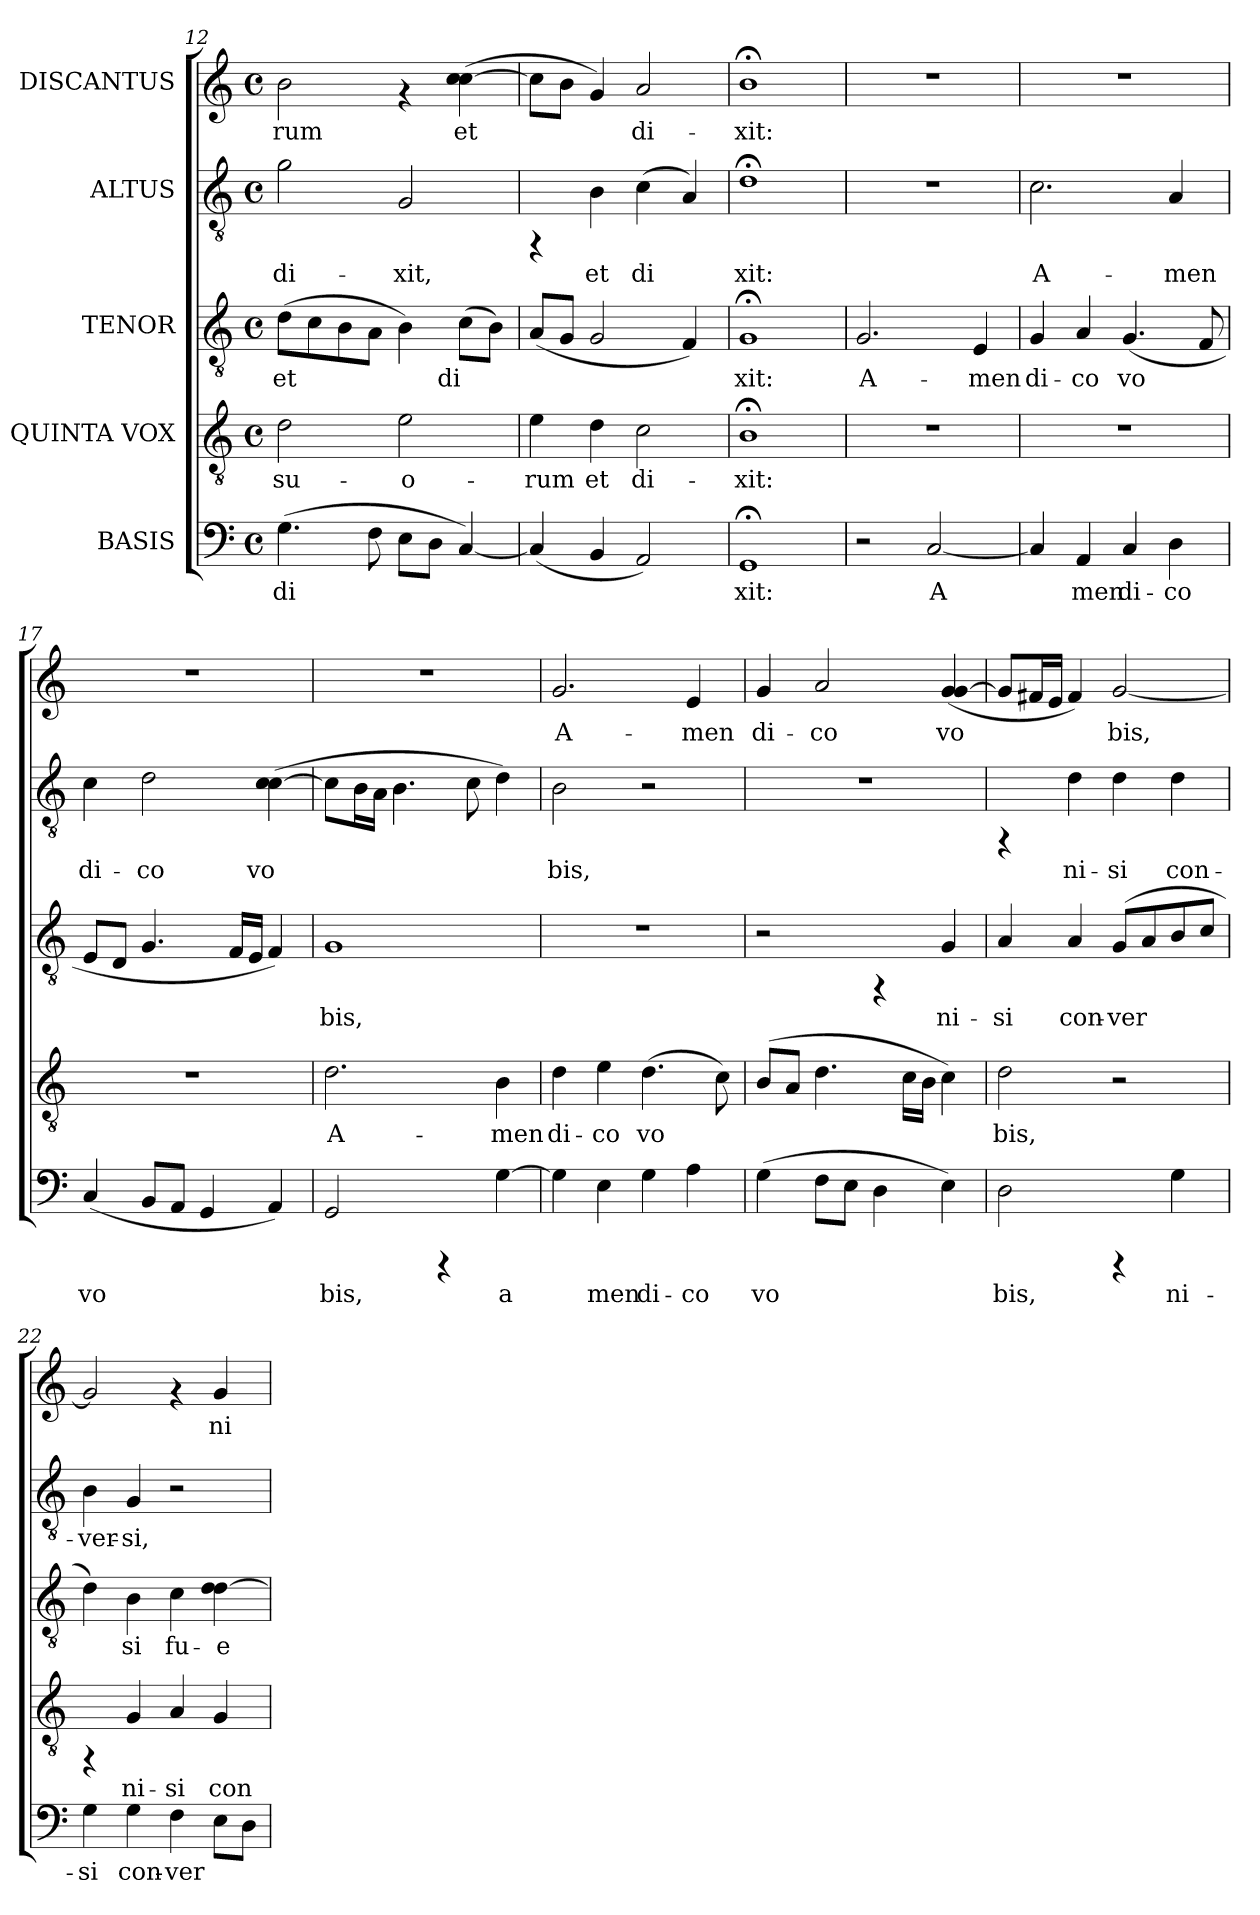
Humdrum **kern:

**kern	**text	**kern	**text	**kern	**text	**kern	**text	**kern	**text
*part5	*part5	*part4	*part4	*part3	*part3	*part2	*part2	*part1	*part1
*staff5	*staff5	*staff4	*staff4	*staff3	*staff3	*staff2	*staff2	*staff1	*staff1
*I"BASIS	*	*I"QUINTA VOX	*	*I"TENOR	*	*I"ALTUS	*	*I"DISCANTUS	*
*clefF4	*	*clefGv2	*	*clefGv2	*	*clefGv2	*	*clefG2	*
*k[]	*	*k[]	*	*k[]	*	*k[]	*	*k[]	*
*C:	*	*C:	*	*C:	*	*C:	*	*C:	*
*M4/4	*	*M4/4	*	*M4/4	*	*M4/4	*	*M4/4	*
*met(c)	*	*met(c)	*	*met(c)	*	*met(c)	*	*met(c)	*
=12	=12	=12	=12	=12	=12	=12	=12	=12	=12
!	!LO:LY:b:cj	!	!LO:LY:b:cj	!	!LO:LY:b:rj	!	!LO:LY:b:cj	!	!LO:LY:b
(>4.G\	di-	2d\	su-	(>8d\L	et	2g\	di-	2b\	-rum
!	!	!	!	!	!LO:LY:b:rj	!	!	!	!
.	.	.	.	8c\	.	.	.	.	.
!	!	!	!	!	!LO:LY:b:rj	!	!	!	!
.	.	.	.	8B\	.	.	.	.	.
!	!LO:LY:b:cj	!	!	!	!LO:LY:b:rj	!	!	!	!
8F\	--	.	.	8A\J	.	.	.	.	.
!	!LO:LY:b:cj	!	!LO:LY:b:cj	!	!LO:LY:b:rj	!	!LO:LY:b:cj	!	!
8E\L	--	2e\	-o-	4B\)	.	2G/	-xit,	4rf	.
!	!LO:LY:b:cj	!	!	!	!	!	!	!	!
8D\J	--	.	.	.	.	.	.	.	.
!	!LO:LY:b:cj	!	!	!	!LO:LY:b:rj	!	!	!	!LO:LY:b
[>4C/)	--	.	.	(>8c\L	di-	.	.	(>4cc\ [>4cc\	et
!	!	!	!	!	!LO:LY:b:rj	!	!	!	!
.	.	.	.	8B\J)	--	.	.	.	.
!!LO:PB:g=z
=13	=13	=13	=13	=13	=13	=13	=13	=13	=13
!	!LO:LY:b:cj	!	!LO:LY:b:cj	!	!LO:LY:b:rj	!	!	!	!LO:LY:b
(>4C/]	--	4e\	-rum	(>8A/L	--	4rFF	.	8cc\L]	.
!	!	!	!	!	!LO:LY:b:rj	!	!	!	!LO:LY:b
.	.	.	.	8G/J	--	.	.	8b\J	.
!	!LO:LY:b:cj	!	!LO:LY:b:cj	!	!LO:LY:b:rj	!	!LO:LY:b:cj	!	!LO:LY:b
4BB/	--	4d\	et	2G/	--	4B\	et	4g/)	.
!	!LO:LY:b:cj	!	!LO:LY:b:cj	!	!	!	!LO:LY:b:cj	!	!LO:LY:b
2AA/)	--	2c\	di-	.	.	(>4c\	di-	2a/	di-
!	!	!	!	!	!LO:LY:b:rj	!	!LO:LY:b:cj	!	!
.	.	.	.	4F/)	--	4A/)	--	.	.
=14	=14	=14	=14	=14	=14	=14	=14	=14	=14
!	!LO:LY:b:cj	!	!LO:LY:b:cj	!	!LO:LY:b:rj	!	!LO:LY:b:cj	!	!LO:LY:b
1GG;<	-xit:	1B;<	-xit:	1G;<	-xit:	1d;<	-xit:	1b;<	-xit:
=15	=15	=15	=15	=15	=15	=15	=15	=15	=15
!	!	!	!	!	!LO:LY:b:rj	!	!	!	!
2r	.	1r	.	2.G/	A-	1r	.	1r	.
!	!LO:LY:b:cj	!	!	!	!	!	!	!	!
[<2C/	A-	.	.	.	.	.	.	.	.
!	!	!	!	!	!LO:LY:b:rj	!	!	!	!
.	.	.	.	4E/	-men	.	.	.	.
=16	=16	=16	=16	=16	=16	=16	=16	=16	=16
!	!LO:LY:b:cj	!	!	!	!LO:LY:b:rj	!	!LO:LY:b:cj	!	!
4C/]	--	1r	.	4G/	di-	2.c\	A-	1r	.
!	!LO:LY:b:cj	!	!	!	!LO:LY:b:rj	!	!	!	!
4AA/	-men	.	.	4A/	-co	.	.	.	.
!	!LO:LY:b:cj	!	!	!	!LO:LY:b:rj	!	!	!	!
4C/	di-	.	.	(<4.G/	vo-	.	.	.	.
!	!LO:LY:b:cj	!	!	!	!	!	!LO:LY:b:cj	!	!
4D\	-co	.	.	.	.	4A/	-men	.	.
!	!	!	!	!	!LO:LY:b:rj	!	!	!	!
.	.	.	.	8F/	--	.	.	.	.
=17	=17	=17	=17	=17	=17	=17	=17	=17	=17
!	!LO:LY:b:cj	!	!	!	!LO:LY:b:rj	!	!LO:LY:b:cj	!	!
(<4C/	vo-	1r	.	8E/L	--	4c\	di-	1r	.
!	!	!	!	!	!LO:LY:b:rj	!	!	!	!
.	.	.	.	8D/J	--	.	.	.	.
!	!LO:LY:b:cj	!	!	!	!LO:LY:b:rj	!	!LO:LY:b:cj	!	!
8BB/L	--	.	.	4.G/	--	2d\	-co	.	.
!	!LO:LY:b:cj	!	!	!	!	!	!	!	!
8AA/J	--	.	.	.	.	.	.	.	.
!	!LO:LY:b:cj	!	!	!	!	!	!	!	!
4GG/	--	.	.	.	.	.	.	.	.
!	!	!	!	!	!LO:LY:b:rj	!	!	!	!
.	.	.	.	16F/L	--	.	.	.	.
!	!	!	!	!	!LO:LY:b:rj	!	!	!	!
.	.	.	.	16E/J	--	.	.	.	.
!	!LO:LY:b:cj	!	!	!	!LO:LY:b:rj	!	!LO:LY:b:cj	!	!
4AA/)	--	.	.	4F/)	--	(>4c\ [>4c\	vo-	.	.
=18	=18	=18	=18	=18	=18	=18	=18	=18	=18
!	!LO:LY:b:cj	!	!LO:LY:b:cj	!	!LO:LY:b:rj	!	!LO:LY:b:cj	!	!
2GG/	-bis,	2.d\	A-	1G	-bis,	8c\L]	--	1r	.
!	!	!	!	!	!	!	!LO:LY:b:cj	!	!
.	.	.	.	.	.	16B\	--	.	.
!	!	!	!	!	!	!	!LO:LY:b:cj	!	!
.	.	.	.	.	.	16A\J	--	.	.
!	!	!	!	!	!	!	!LO:LY:b:cj	!	!
.	.	.	.	.	.	4.B\	--	.	.
4rCCC	.	.	.	.	.	.	.	.	.
!	!	!	!	!	!	!	!LO:LY:b:cj	!	!
.	.	.	.	.	.	8c\	--	.	.
!	!LO:LY:b:cj	!	!LO:LY:b:cj	!	!	!	!LO:LY:b:cj	!	!
[>4G\	a-	4B\	-men	.	.	4d\)	--	.	.
=19	=19	=19	=19	=19	=19	=19	=19	=19	=19
!	!LO:LY:b:cj	!	!LO:LY:b:cj	!	!	!	!LO:LY:b:cj	!	!LO:LY:b
4G\]	--	4d\	di-	1r	.	2B\	-bis,	2.g/	A-
!	!LO:LY:b:cj	!	!LO:LY:b:cj	!	!	!	!	!	!
4E\	-men	4e\	-co	.	.	.	.	.	.
!	!LO:LY:b:cj	!	!LO:LY:b:cj	!	!	!	!	!	!
4G\	di-	(>4.d\	vo-	.	.	2r	.	.	.
!	!LO:LY:b:cj	!	!	!	!	!	!	!	!LO:LY:b
4A\	-co	.	.	.	.	.	.	4e/	-men
!	!	!	!LO:LY:b:cj	!	!	!	!	!	!
.	.	8c\)	--	.	.	.	.	.	.
!!LO:LB:g=z
=20	=20	=20	=20	=20	=20	=20	=20	=20	=20
!	!LO:LY:b:cj	!	!LO:LY:b:cj	!	!	!	!	!	!LO:LY:b
(>4G\	vo-	(>8B/L	--	2r	.	1r	.	4g/	di-
!	!	!	!LO:LY:b:cj	!	!	!	!	!	!
.	.	8A/J	--	.	.	.	.	.	.
!	!LO:LY:b:cj	!	!LO:LY:b:cj	!	!	!	!	!	!LO:LY:b
8F\L	--	4.d\	--	.	.	.	.	2a/	-co
!	!LO:LY:b:cj	!	!	!	!	!	!	!	!
8E\J	--	.	.	.	.	.	.	.	.
!	!LO:LY:b:cj	!	!	!	!	!	!	!	!
4D\	--	.	.	4rFF	.	.	.	.	.
!	!	!	!LO:LY:b:cj	!	!	!	!	!	!
.	.	16c\L	--	.	.	.	.	.	.
!	!	!	!LO:LY:b:cj	!	!	!	!	!	!
.	.	16B\J	--	.	.	.	.	.	.
!	!LO:LY:b:cj	!	!LO:LY:b:cj	!	!LO:LY:b:rj	!	!	!	!LO:LY:b
4E\)	--	4c\)	--	4G/	ni-	.	.	(<4g/ [<4g/	vo-
=21	=21	=21	=21	=21	=21	=21	=21	=21	=21
!	!LO:LY:b:cj	!	!LO:LY:b:cj	!	!LO:LY:b:rj	!	!	!	!LO:LY:b
2D\	-bis,	2d\	-bis,	4A/	-si	4rFF	.	8g/L]	--
!	!	!	!	!	!	!	!	!	!LO:LY:b
.	.	.	.	.	.	.	.	16f#/	--
!	!	!	!	!	!	!	!	!	!LO:LY:b
.	.	.	.	.	.	.	.	16e/J	--
!	!	!	!	!	!LO:LY:b:rj	!	!LO:LY:b:cj	!	!LO:LY:b
.	.	.	.	4A/	con-	4d\	ni-	4f#/)	--
!	!	!	!	!	!LO:LY:b:rj	!	!LO:LY:b:cj	!	!LO:LY:b
4rCCC	.	2r	.	(>8G/L	-ver-	4d\	-si	[<2g/	-bis,
!	!	!	!	!	!LO:LY:b:rj	!	!	!	!
.	.	.	.	8A/	--	.	.	.	.
!	!LO:LY:b:cj	!	!	!	!LO:LY:b:rj	!	!LO:LY:b:cj	!	!
4G\	ni-	.	.	8B/	--	4d\	con-	.	.
!	!	!	!	!	!LO:LY:b:rj	!	!	!	!
.	.	.	.	8c/J	--	.	.	.	.
=22	=22	=22	=22	=22	=22	=22	=22	=22	=22
!	!LO:LY:b:cj	!	!	!	!LO:LY:b:rj	!	!LO:LY:b:cj	!	!LO:LY:b
4G\	-si	4rFF	.	4d\)	--	4B\	-ver-	2g/]	.
!	!LO:LY:b:cj	!	!LO:LY:b:cj	!	!LO:LY:b:rj	!	!LO:LY:b:cj	!	!
4G\	con-	4G/	ni-	4B\	-si	4G/	-si,	.	.
!	!LO:LY:b:cj	!	!LO:LY:b:cj	!	!LO:LY:b:rj	!	!	!	!
4F\	-ver-	4A/	-si	4c\	fu-	2r	.	4rf	.
!	!LO:LY:b:cj	!	!LO:LY:b:cj	!	!LO:LY:b:rj	!	!	!	!LO:LY:b
8E\L	--	4G/	con-	4d\ [>4d\	-e-	.	.	4g/	ni-
!	!LO:LY:b:cj	!	!	!	!	!	!	!	!
8D\J	--	.	.	.	.	.	.	.	.
=	=	=	=	=	=	=	=	=	=
*-	*-	*-	*-	*-	*-	*-	*-	*-	*-
